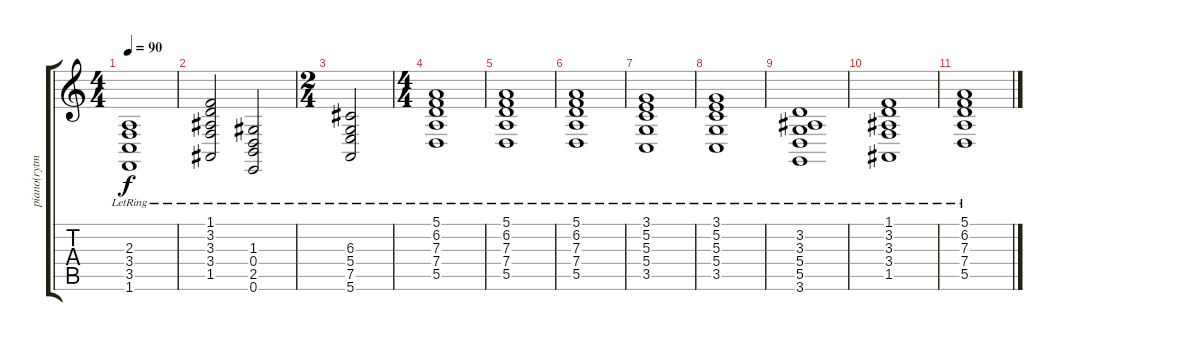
\track ("piano(rytmi)" "piano(rytm") {instrument acousticgrandpiano}
\staff {score tabs}
\tuning (E4 B3 G3 D3 A2 E2) {hide}
\ts (4 4)
\tempo 90
\clef g2
\ks c
(2.3{lr} 3.4{lr} 3.5{lr} 1.6{lr}).1{dy f} |
(1.1{lr} 3.2{lr} 3.3{lr} 3.4{lr} 1.5{lr}).2 (1.3{lr} 0.4{lr} 2.5{lr} 0.6{lr}).2 |
\ts (2 4)
(6.3{lr} 5.4{lr} 7.5{lr} 5.6{lr}).2 |
\ts (4 4)
(5.1{lr} 6.2{lr} 7.3{lr} 7.4{lr} 5.5{lr}).1 |
(5.1{lr} 6.2{lr} 7.3{lr} 7.4{lr} 5.5{lr}).1 |
(5.1{lr} 6.2{lr} 7.3{lr} 7.4{lr} 5.5{lr}).1 |
(3.1{lr} 5.2{lr} 5.3{lr} 5.4{lr} 3.5{lr}).1 |
(3.1{lr} 5.2{lr} 5.3{lr} 5.4{lr} 3.5{lr}).1 |
(3.2{lr} 3.3{lr} 5.4{lr} 5.5{lr} 3.6{lr}).1 |
(1.1{lr} 3.2{lr} 3.3{lr} 3.4{lr} 1.5{lr}).1 |
(5.1{lr} 6.2{lr} 7.3{lr} 7.4{lr} 5.5{lr}).1
